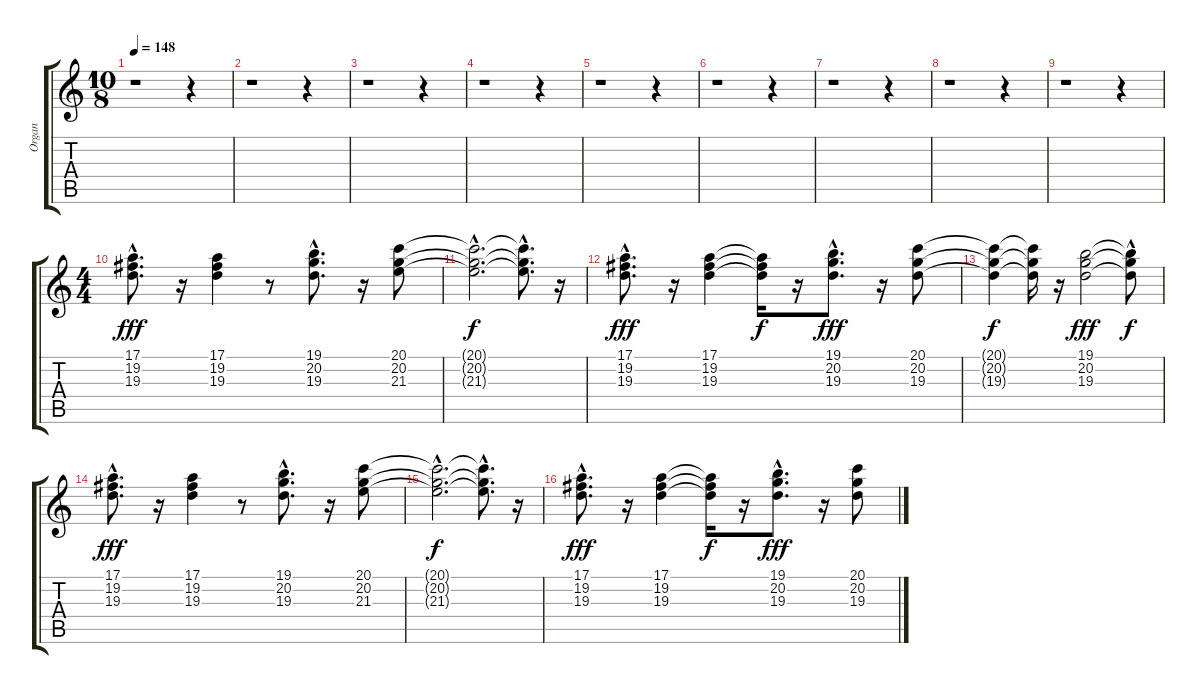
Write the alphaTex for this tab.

\track ("Organ" "Organ") {instrument rockorgan}
\staff {score tabs}
\tuning (E4 B3 G3 D3 A2 E2) {hide}
\ts (10 8)
\tempo 148
\clef g2
\ks c
r.1{dy fff} r.4 |
r.1 r.4 |
r.1 r.4 |
r.1 r.4 |
r.1 r.4 |
r.1 r.4 |
r.1 r.4 |
r.1 r.4 |
r.1 r.4 |
\ts (4 4)
(17.1{hac} 19.2{hac} 19.3{hac}).8{d volume 14 balance 12 instrument rockorgan} r.16 (17.1 19.2 19.3).4 r.8 (19.1 20.2{hac} 19.3).8{d} r.16 (20.1 20.2 21.3).8 |
(20.1{hac t} 20.2{hac t} 21.3{hac t}).2{d dy f} (20.1{hac t} 20.2{hac t} 21.3{hac t}).8{d} r.16 |
(17.1{hac} 19.2{hac} 19.3{hac}).8{d dy fff} r.16 (17.1 19.2 19.3).4 (17.1{t} 19.2{t} 19.3{t}).16{dy f} r.16 (19.1{hac} 20.2{hac} 19.3{hac}).8{d dy fff} r.16 (20.1 20.2 19.3).8 |
(20.1{t} 20.2{t} 19.3{t}).4{dy f} (20.1{t} 20.2{t} 19.3{t}).16 r.16 (19.1 20.2 19.3).2{dy fff} (19.1{hac t} 20.2{hac t} 19.3{t}).8{dy f} |
(17.1{hac} 19.2{hac} 19.3{hac}).8{d dy fff} r.16 (17.1 19.2 19.3).4 r.8 (19.1 20.2{hac} 19.3).8{d} r.16 (20.1 20.2 21.3).8 |
(20.1{hac t} 20.2{hac t} 21.3{hac t}).2{d dy f} (20.1{hac t} 20.2{hac t} 21.3{hac t}).8{d} r.16 |
(17.1{hac} 19.2{hac} 19.3{hac}).8{d dy fff} r.16 (17.1 19.2 19.3).4 (17.1{t} 19.2{t} 19.3{t}).16{dy f} r.16 (19.1{hac} 20.2{hac} 19.3{hac}).8{d dy fff} r.16 (20.1 20.2 19.3).8
